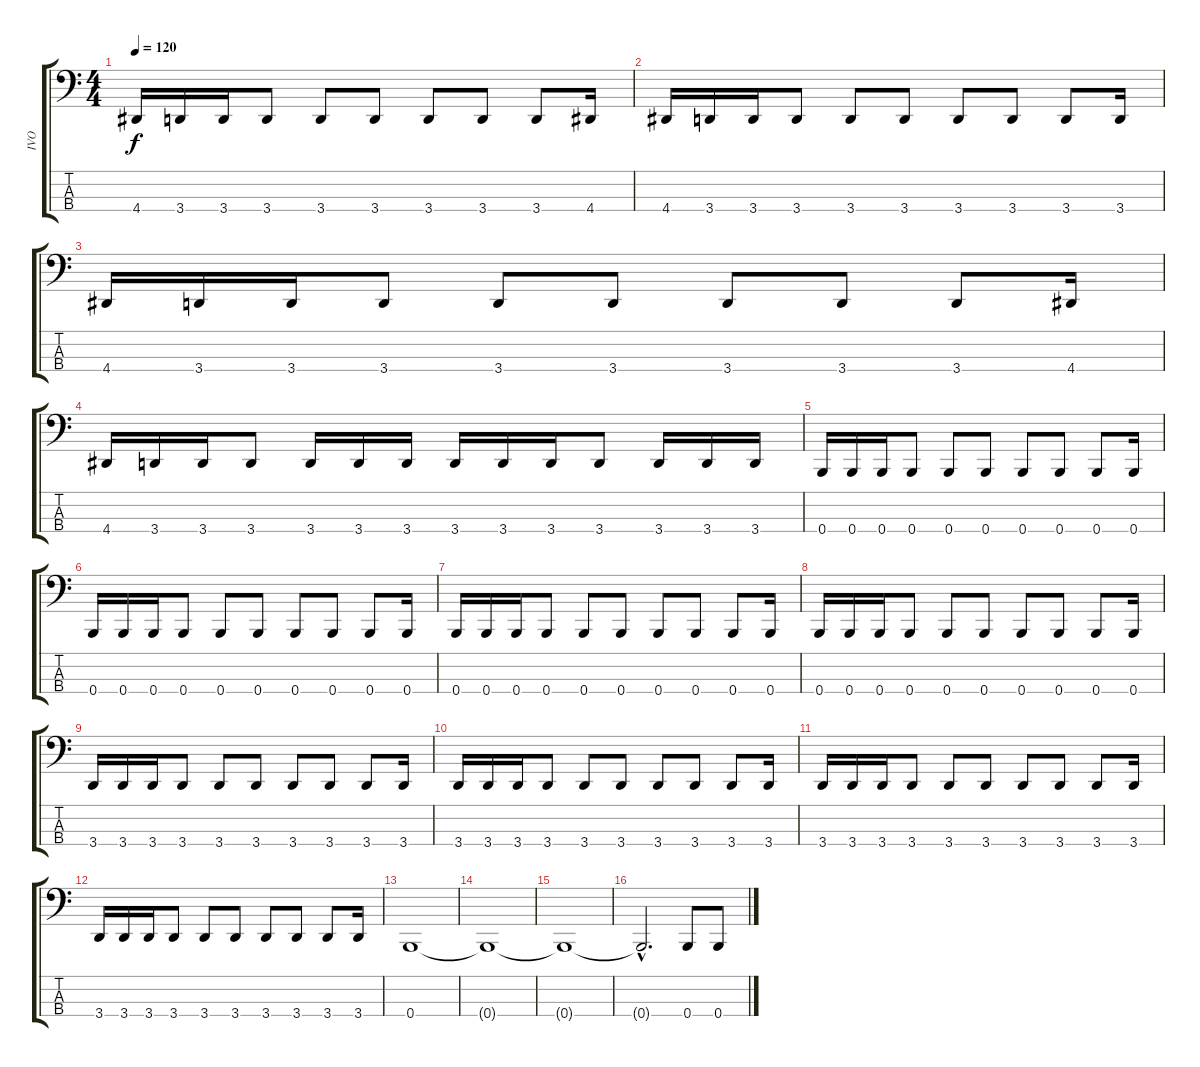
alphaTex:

\track ("IVO" "IVO") {instrument electricbasspick}
\staff {score tabs}
\tuning (E2 B1 Gb1 B0) {hide}
\ts (4 4)
\tempo 120
\clef f4
\ks c
4.4.16{dy f} 3.4.16 3.4.16 3.4.8 3.4.8 3.4.8 3.4.8 3.4.8 3.4.8 4.4.16 |
4.4.16 3.4.16 3.4.16 3.4.8 3.4.8 3.4.8 3.4.8 3.4.8 3.4.8 3.4.16 |
4.4.16 3.4.16 3.4.16 3.4.8 3.4.8 3.4.8 3.4.8 3.4.8 3.4.8 4.4.16 |
4.4.16 3.4.16 3.4.16 3.4.8 3.4.16 3.4.16 3.4.16 3.4.16 3.4.16 3.4.16 3.4.8 3.4.16 3.4.16 3.4.16 |
0.4.16 0.4.16 0.4.16 0.4.8 0.4.8 0.4.8 0.4.8 0.4.8 0.4.8 0.4.16 |
0.4.16 0.4.16 0.4.16 0.4.8 0.4.8 0.4.8 0.4.8 0.4.8 0.4.8 0.4.16 |
0.4.16 0.4.16 0.4.16 0.4.8 0.4.8 0.4.8 0.4.8 0.4.8 0.4.8 0.4.16 |
0.4.16 0.4.16 0.4.16 0.4.8 0.4.8 0.4.8 0.4.8 0.4.8 0.4.8 0.4.16 |
3.4.16 3.4.16 3.4.16 3.4.8 3.4.8 3.4.8 3.4.8 3.4.8 3.4.8 3.4.16 |
3.4.16 3.4.16 3.4.16 3.4.8 3.4.8 3.4.8 3.4.8 3.4.8 3.4.8 3.4.16 |
3.4.16 3.4.16 3.4.16 3.4.8 3.4.8 3.4.8 3.4.8 3.4.8 3.4.8 3.4.16 |
3.4.16 3.4.16 3.4.16 3.4.8 3.4.8 3.4.8 3.4.8 3.4.8 3.4.8 3.4.16 |
0.4.1 |
0.4{t}.1 |
0.4{t}.1 |
0.4{hac t}.2{d} 0.4.8 0.4.8
